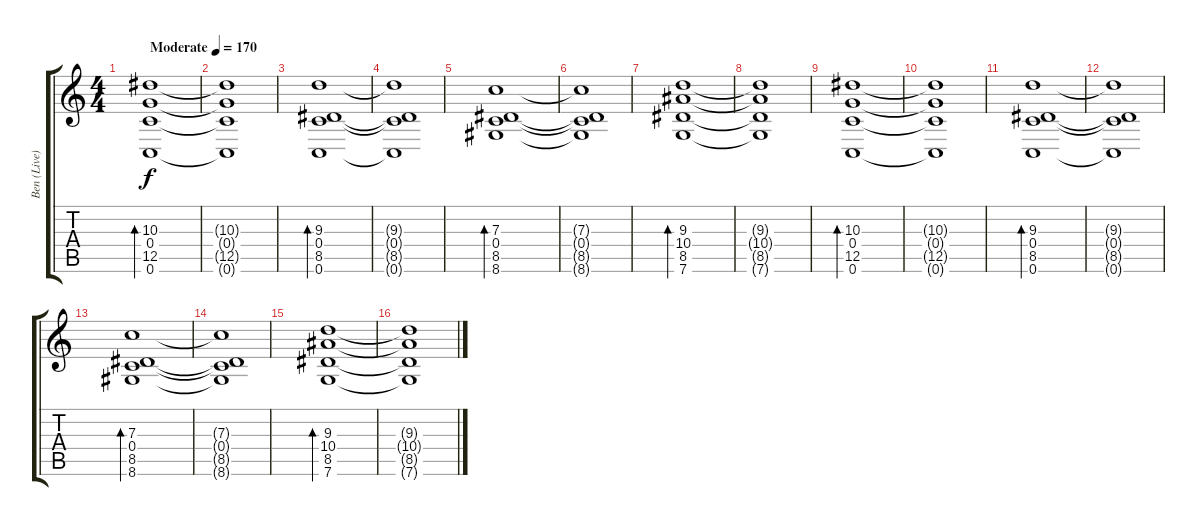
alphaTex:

\track ("Ben (Live)" "Ben (Live)") {mute instrument distortionguitar}
\staff {score tabs}
\tuning (D4 A3 F3 C3 G2 C2) {hide}
\ts (4 4)
\tempo (170 "Moderate")
\clef g2
\ks c
(10.3 0.4 12.5 0.6).1{bd 240 dy f instrument electricguitarjazz} |
(10.3{t} 0.4{t} 12.5{t} 0.6{t}).1 |
(9.3 0.4 8.5 0.6).1{bd 240} |
(9.3{t} 0.4{t} 8.5{t} 0.6{t}).1 |
(7.3 0.4 8.5 8.6).1{bd 240} |
(7.3{t} 0.4{t} 8.5{t} 8.6{t}).1 |
(9.3 10.4 8.5 7.6).1{bd 240} |
(9.3{t} 10.4{t} 8.5{t} 7.6{t}).1 |
(10.3 0.4 12.5 0.6).1{bd 240} |
(10.3{t} 0.4{t} 12.5{t} 0.6{t}).1 |
(9.3 0.4 8.5 0.6).1{bd 240} |
(9.3{t} 0.4{t} 8.5{t} 0.6{t}).1 |
(7.3 0.4 8.5 8.6).1{bd 240} |
(7.3{t} 0.4{t} 8.5{t} 8.6{t}).1 |
(9.3 10.4 8.5 7.6).1{bd 240} |
(9.3{t} 10.4{t} 8.5{t} 7.6{t}).1
